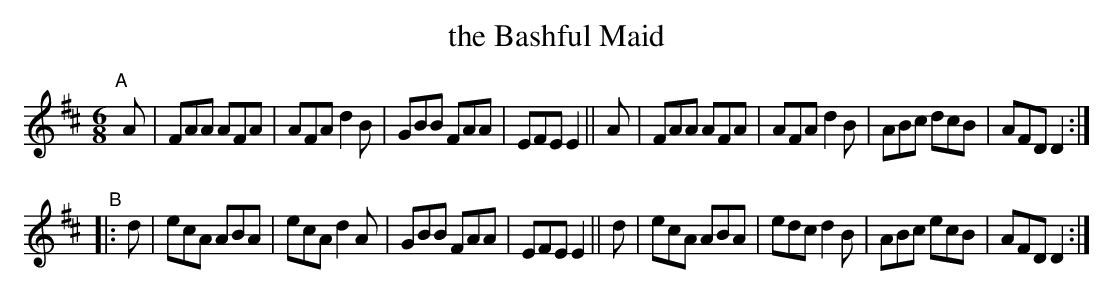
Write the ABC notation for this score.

X:1
T: the Bashful Maid
M: 6/8
L: 1/8
K: D
"^A"\
[|]A | FAA AFA | AFA d2B | GBB FAA | EFE E2 \
|| A | FAA AFA | AFA d2B | ABc dcB | AFD D2 :|
"^B"\
|: d | ecA ABA | ecA d2A | GBB FAA | EFE E2 \
|| d | ecA ABA | edc d2B | ABc ecB | AFD D2 :|
